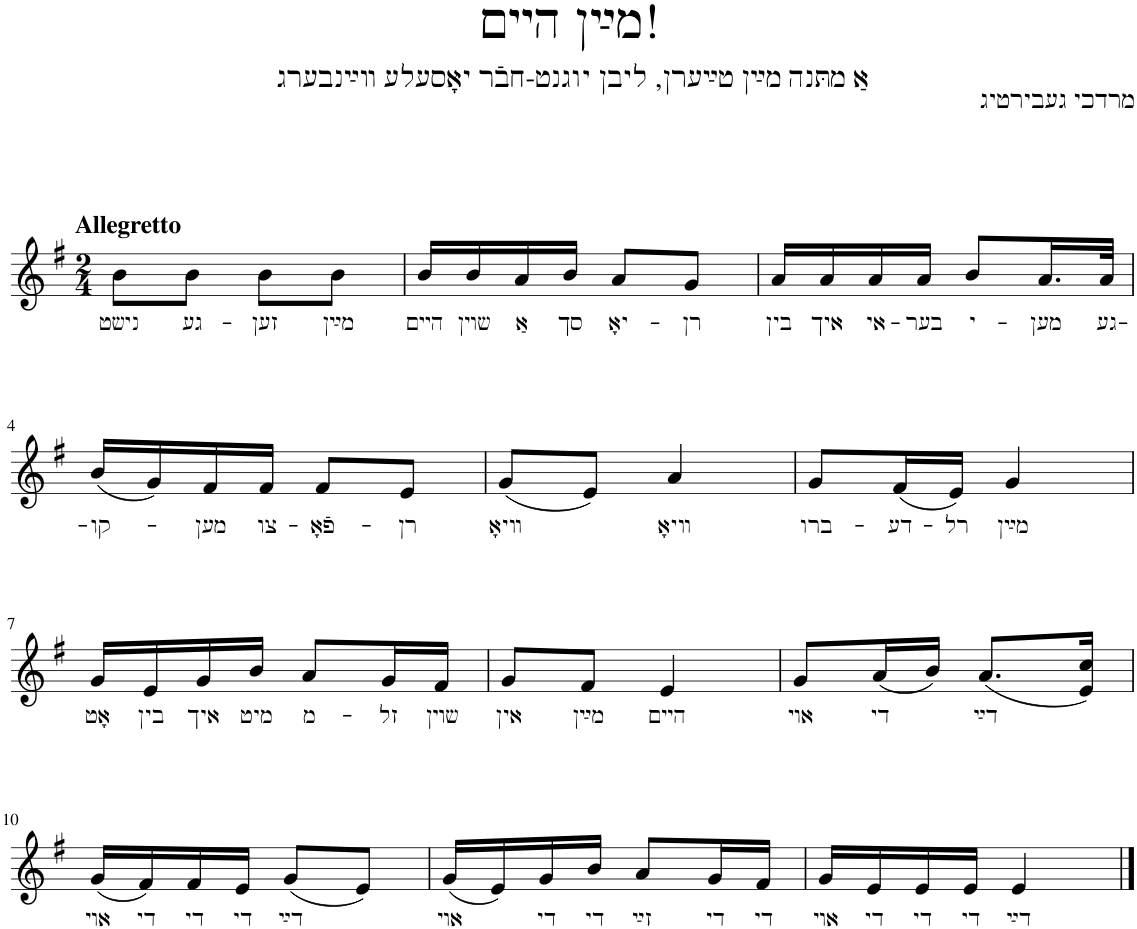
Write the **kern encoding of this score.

**kern	**text
*part1	*part1
*staff1	*staff1
*I"Piano	*
*I'Pno.	*
*clefG2	*
*k[f#]	*
*M2/4	*
=1	=1
!LO:TX:a:B:t=Allegretto	!
!	!LO:LY:b
8b\L	נישט
!	!LO:LY:b
8b\J	גע-
!	!LO:LY:b
8b\L	-זען
!	!LO:LY:b
8b\J	מײַן
=2	=2
!	!LO:LY:b
16b/LL	הײם
!	!LO:LY:b
16b/	שױן
!	!LO:LY:b
16a/	אַ
!	!LO:LY:b
16b/JJ	סך
!	!LO:LY:b
8a/L	יאָ-
!	!LO:LY:b
8g/J	-רן
=3	=3
!	!LO:LY:b
16a/LL	בין
!	!LO:LY:b
16a/	איך
!	!LO:LY:b
16a/	אי-
!	!LO:LY:b
16a/JJ	-בער
!	!LO:LY:b
8b/L	י-
!	!LO:LY:b
16.a/L	מען
!	!LO:LY:b
32a/JJk	גע-
!!LO:LB:g=z
=4	=4
!	!LO:LY:b
(16b/LL	-קו-
16g/)	.
!	!LO:LY:b
16f#/	מען
!	!LO:LY:b
16f#/JJ	צו-
!	!LO:LY:b
8f#/L	-פֿאָ-
!	!LO:LY:b
8e/J	-רן
=5	=5
!	!LO:LY:b
(8g/L	װיאָ
8e/J)	.
!	!LO:LY:b
4a/	װיאָ
=6	=6
!	!LO:LY:b
8g/L	ברו-
!	!LO:LY:b
(16f#/L	-דע-
!	!LO:LY:b
16e/JJ)	-רל
!	!LO:LY:b
4g/	מײַן
!!LO:LB:g=z
=7	=7
!	!LO:LY:b
16g/LL	אָט
!	!LO:LY:b
16e/	בין
!	!LO:LY:b
16g/	איך
!	!LO:LY:b
16b/JJ	מיט
!	!LO:LY:b
8a/L	מ-
!	!LO:LY:b
16g/L	-זל
!	!LO:LY:b
16f#/JJ	שױן
=8	=8
!	!LO:LY:b
8g/L	אין
!	!LO:LY:b
8f#/J	מײַן
!	!LO:LY:b
4e/	הײם
=9	=9
!	!LO:LY:b
8g/L	אױ
!	!LO:LY:b
(16a/L	די
16b/JJ)	.
!	!LO:LY:b
(8.a/L	דײַ
16e/ 16cc/Jk)	.
!!LO:LB:g=z
=10	=10
!	!LO:LY:b
(16g/LL	אױ
!	!LO:LY:b
16f#/)	די
!	!LO:LY:b
16f#/	די
!	!LO:LY:b
16e/JJ	די
!	!LO:LY:b
(8g/L	דײַ
8e/J)	.
=11	=11
!	!LO:LY:b
(16g/LL	אױ
16e/)	.
!	!LO:LY:b
16g/	די
!	!LO:LY:b
16b/JJ	די
!	!LO:LY:b
8a/L	זײַ
!	!LO:LY:b
16g/L	די
!	!LO:LY:b
16f#/JJ	די
=12	=12
!	!LO:LY:b
16g/LL	אױ
!	!LO:LY:b
16e/	די
!	!LO:LY:b
16e/	די
!	!LO:LY:b
16e/JJ	די
!	!LO:LY:b
4e/	דײַ
==	==
*-	*-
